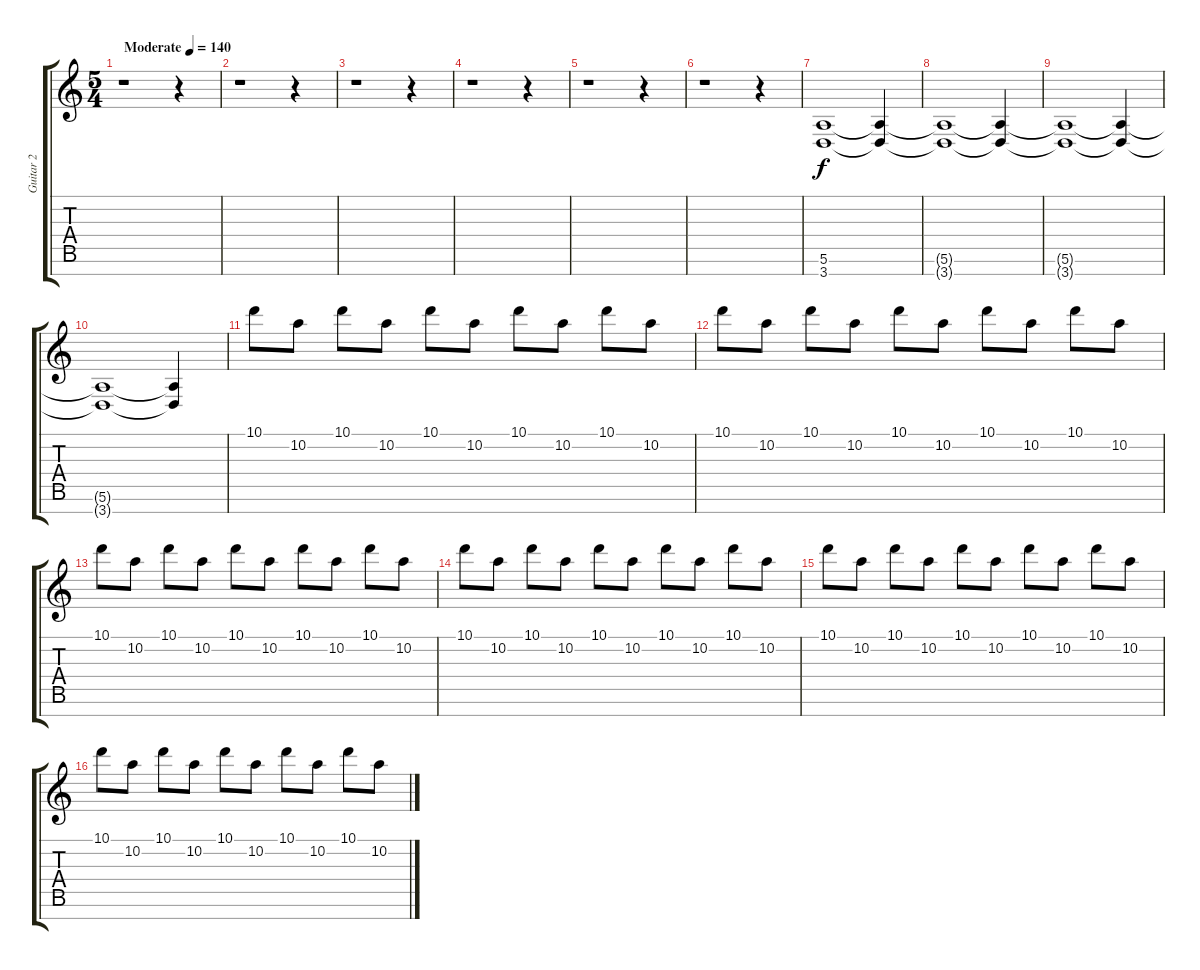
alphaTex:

\track ("Guitar 2" "Guitar 2") {instrument distortionguitar}
\staff {score tabs}
\tuning (E4 B3 G3 D3 A2 E2 B1) {hide}
\ts (5 4)
\tempo (140 "Moderate")
\clef g2
\ks c
r.1{dy f instrument distortionguitar} r.4 |
r.1 r.4 |
r.1 r.4 |
r.1 r.4 |
r.1 r.4 |
r.1 r.4 |
(5.6 3.7).1 (5.6{t} 3.7{t}).4 |
(5.6{t} 3.7{t}).1 (5.6{t} 3.7{t}).4 |
(5.6{t} 3.7{t}).1 (5.6{t} 3.7{t}).4 |
(5.6{t} 3.7{t}).1 (5.6{t} 3.7{t}).4 |
10.1.8 10.2.8 10.1.8 10.2.8 10.1.8 10.2.8 10.1.8 10.2.8 10.1.8 10.2.8 |
10.1.8 10.2.8 10.1.8 10.2.8 10.1.8 10.2.8 10.1.8 10.2.8 10.1.8 10.2.8 |
10.1.8 10.2.8 10.1.8 10.2.8 10.1.8 10.2.8 10.1.8 10.2.8 10.1.8 10.2.8 |
10.1.8 10.2.8 10.1.8 10.2.8 10.1.8 10.2.8 10.1.8 10.2.8 10.1.8 10.2.8 |
10.1.8 10.2.8 10.1.8 10.2.8 10.1.8 10.2.8 10.1.8 10.2.8 10.1.8 10.2.8 |
10.1.8 10.2.8 10.1.8 10.2.8 10.1.8 10.2.8 10.1.8 10.2.8 10.1.8 10.2.8
